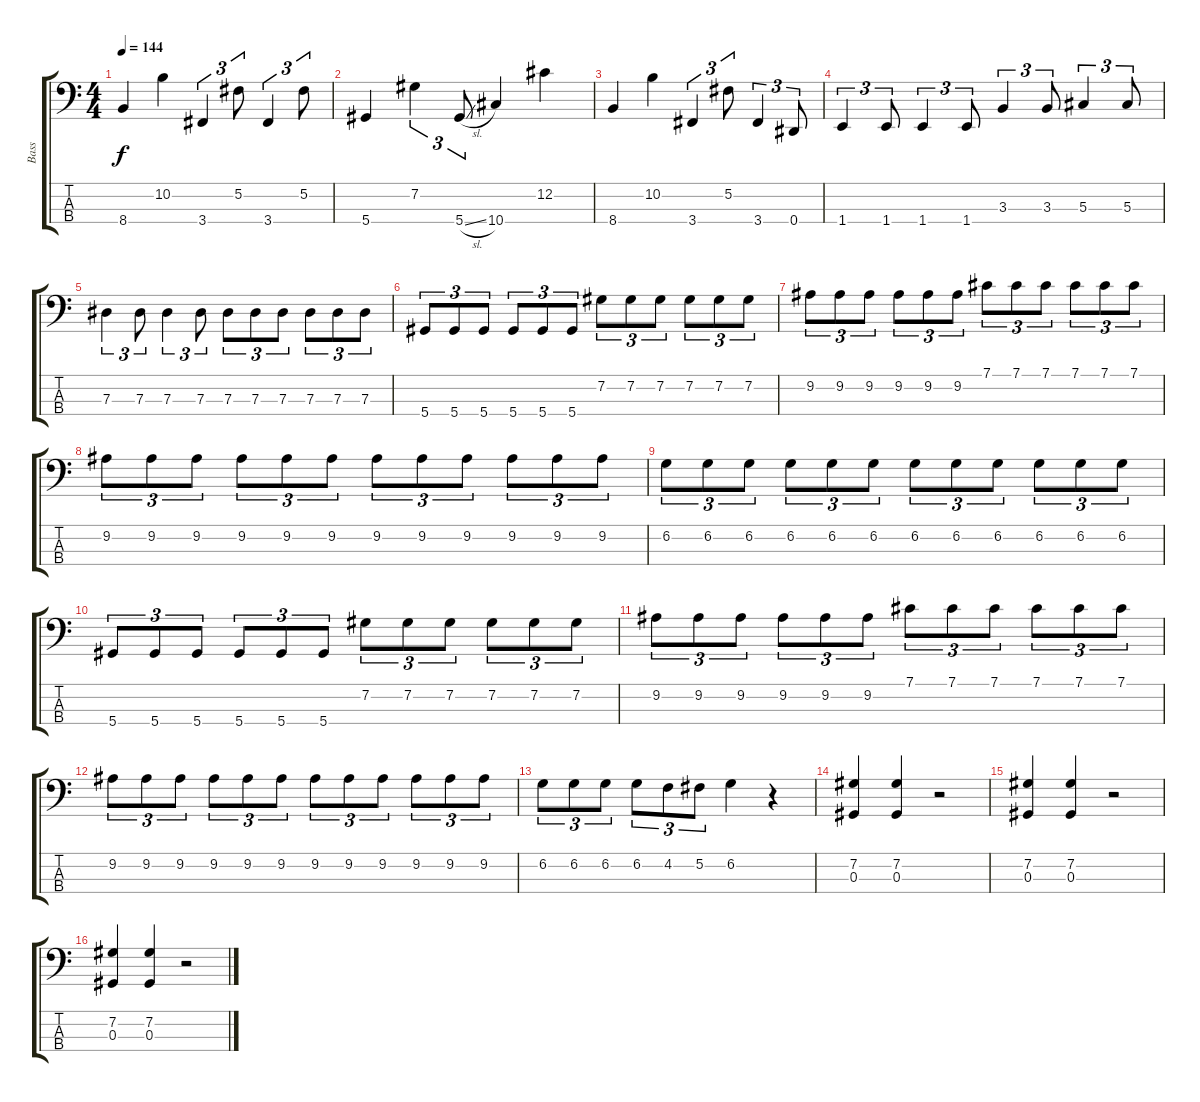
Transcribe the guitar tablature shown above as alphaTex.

\track ("Bass" "Bass") {instrument electricbasspick}
\staff {score tabs}
\tuning (Gb2 Db2 Ab1 Eb1) {hide}
\ts (4 4)
\tempo 144
\clef f4
\ks c
8.4.4{dy f} 10.2.4 3.4.4{tu (3 2)} 5.2.8{tu (3 2)} 3.4.4{tu (3 2)} 5.2.8{tu (3 2)} |
5.4.4 7.2.4{tu (3 2)} 5.4{sl}.8{tu (3 2)} 10.4.4 12.2.4 |
8.4.4 10.2.4 3.4.4{tu (3 2)} 5.2.8{tu (3 2)} 3.4.4{tu (3 2)} 0.4.8{tu (3 2)} |
1.4.4{tu (3 2)} 1.4.8{tu (3 2)} 1.4.4{tu (3 2)} 1.4.8{tu (3 2)} 3.3.4{tu (3 2)} 3.3.8{tu (3 2)} 5.3.4{tu (3 2)} 5.3.8{tu (3 2)} |
7.3.4{tu (3 2)} 7.3.8{tu (3 2)} 7.3.4{tu (3 2)} 7.3.8{tu (3 2)} 7.3.8{tu (3 2)} 7.3.8{tu (3 2)} 7.3.8{tu (3 2)} 7.3.8{tu (3 2)} 7.3.8{tu (3 2)} 7.3.8{tu (3 2)} |
5.4.8{tu (3 2)} 5.4.8{tu (3 2)} 5.4.8{tu (3 2)} 5.4.8{tu (3 2)} 5.4.8{tu (3 2)} 5.4.8{tu (3 2)} 7.2.8{tu (3 2)} 7.2.8{tu (3 2)} 7.2.8{tu (3 2)} 7.2.8{tu (3 2)} 7.2.8{tu (3 2)} 7.2.8{tu (3 2)} |
9.2.8{tu (3 2)} 9.2.8{tu (3 2)} 9.2.8{tu (3 2)} 9.2.8{tu (3 2)} 9.2.8{tu (3 2)} 9.2.8{tu (3 2)} 7.1.8{tu (3 2)} 7.1.8{tu (3 2)} 7.1.8{tu (3 2)} 7.1.8{tu (3 2)} 7.1.8{tu (3 2)} 7.1.8{tu (3 2)} |
9.2.8{tu (3 2)} 9.2.8{tu (3 2)} 9.2.8{tu (3 2)} 9.2.8{tu (3 2)} 9.2.8{tu (3 2)} 9.2.8{tu (3 2)} 9.2.8{tu (3 2)} 9.2.8{tu (3 2)} 9.2.8{tu (3 2)} 9.2.8{tu (3 2)} 9.2.8{tu (3 2)} 9.2.8{tu (3 2)} |
6.2.8{tu (3 2)} 6.2.8{tu (3 2)} 6.2.8{tu (3 2)} 6.2.8{tu (3 2)} 6.2.8{tu (3 2)} 6.2.8{tu (3 2)} 6.2.8{tu (3 2)} 6.2.8{tu (3 2)} 6.2.8{tu (3 2)} 6.2.8{tu (3 2)} 6.2.8{tu (3 2)} 6.2.8{tu (3 2)} |
5.4.8{tu (3 2)} 5.4.8{tu (3 2)} 5.4.8{tu (3 2)} 5.4.8{tu (3 2)} 5.4.8{tu (3 2)} 5.4.8{tu (3 2)} 7.2.8{tu (3 2)} 7.2.8{tu (3 2)} 7.2.8{tu (3 2)} 7.2.8{tu (3 2)} 7.2.8{tu (3 2)} 7.2.8{tu (3 2)} |
9.2.8{tu (3 2)} 9.2.8{tu (3 2)} 9.2.8{tu (3 2)} 9.2.8{tu (3 2)} 9.2.8{tu (3 2)} 9.2.8{tu (3 2)} 7.1.8{tu (3 2)} 7.1.8{tu (3 2)} 7.1.8{tu (3 2)} 7.1.8{tu (3 2)} 7.1.8{tu (3 2)} 7.1.8{tu (3 2)} |
9.2.8{tu (3 2)} 9.2.8{tu (3 2)} 9.2.8{tu (3 2)} 9.2.8{tu (3 2)} 9.2.8{tu (3 2)} 9.2.8{tu (3 2)} 9.2.8{tu (3 2)} 9.2.8{tu (3 2)} 9.2.8{tu (3 2)} 9.2.8{tu (3 2)} 9.2.8{tu (3 2)} 9.2.8{tu (3 2)} |
6.2.8{tu (3 2)} 6.2.8{tu (3 2)} 6.2.8{tu (3 2)} 6.2.8{tu (3 2)} 4.2.8{tu (3 2)} 5.2.8{tu (3 2)} 6.2.4 r.4 |
(7.2 0.3).4 (7.2 0.3).4 r.2 |
(7.2 0.3).4 (7.2 0.3).4 r.2 |
(7.2 0.3).4 (7.2 0.3).4 r.2
